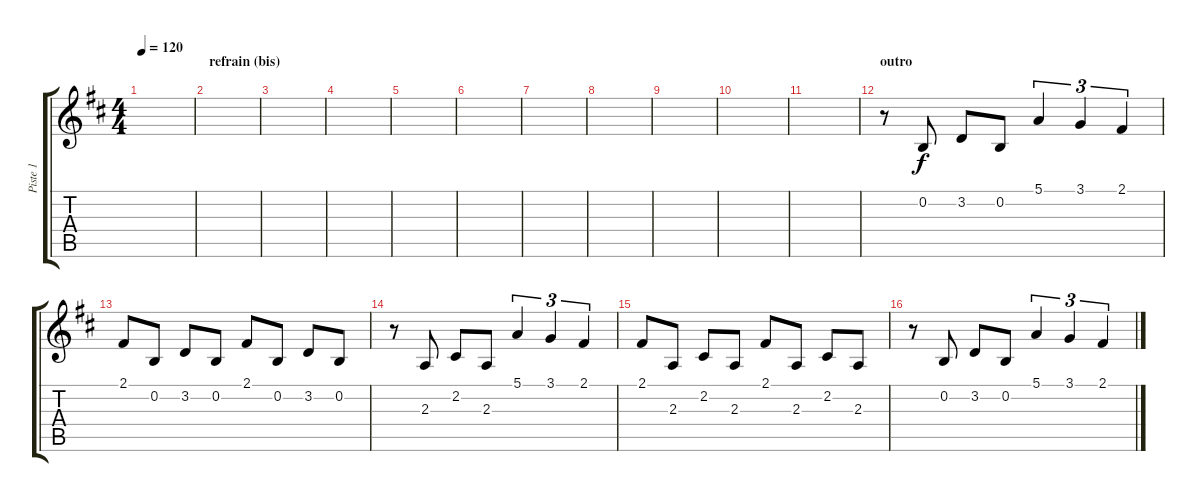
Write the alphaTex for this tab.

\track ("Piste 1" "Piste 1") {instrument acousticgrandpiano}
\staff {score tabs}
\tuning (E4 B3 G3 D3 A2 E2) {hide}
\ts (4 4)
\tempo 120
\clef g2
\ks d
|
\section ("" "refrain (bis)")
|
|
|
|
|
|
|
|
|
|
\section ("" "outro")
r.8{volume 8 instrument musicbox} 0.2.8 3.2.8 0.2.8 5.1.4{tu (3 2)} 3.1.4{tu (3 2)} 2.1.4{tu (3 2)} |
2.1.8 0.2.8 3.2.8 0.2.8 2.1.8 0.2.8 3.2.8 0.2.8 |
r.8 2.3.8 2.2.8 2.3.8 5.1.4{tu (3 2)} 3.1.4{tu (3 2)} 2.1.4{tu (3 2)} |
2.1.8 2.3.8 2.2.8 2.3.8 2.1.8 2.3.8 2.2.8 2.3.8 |
r.8 0.2.8 3.2.8 0.2.8 5.1.4{tu (3 2)} 3.1.4{tu (3 2)} 2.1.4{tu (3 2)}
